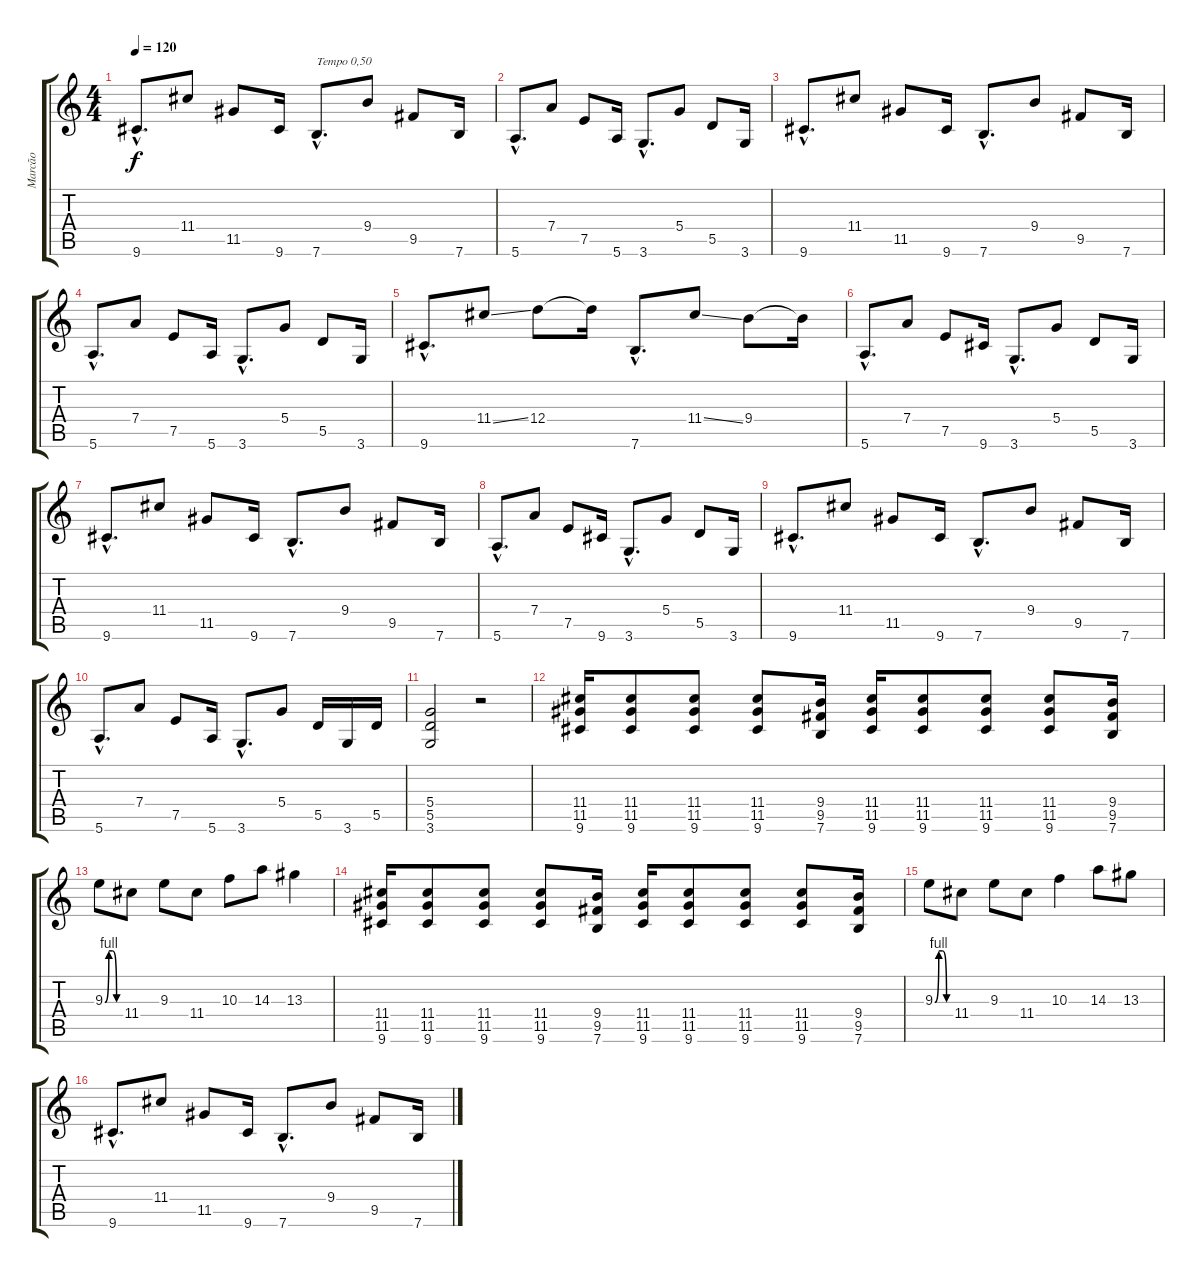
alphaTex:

\track ("Marcão" "Marcão") {instrument overdrivenguitar}
\staff {score tabs}
\tuning (E4 B3 G3 D3 A2 E2) {hide}
\ts (4 4)
\tempo 120
\clef g2
\ks c
9.6{hac}.8{d dy f instrument overdrivenguitar} 11.4.8 11.5.8 9.6.16 7.6{hac}.8{d txt "Tempo 0,50"} 9.4.8 9.5.8 7.6.16 |
5.6{hac}.8{d} 7.4.8 7.5.8 5.6.16 3.6{hac}.8{d} 5.4.8 5.5.8 3.6.16 |
9.6{hac}.8{d} 11.4.8 11.5.8 9.6.16 7.6{hac}.8{d} 9.4.8 9.5.8 7.6.16 |
5.6{hac}.8{d} 7.4.8 7.5.8 5.6.16 3.6{hac}.8{d} 5.4.8 5.5.8 3.6.16 |
9.6{hac}.8{d} 11.4{ss}.8 12.4.8 12.4{t}.16 7.6{hac}.8{d} 11.4{ss}.8 9.4.8 9.4{t}.16 |
5.6{hac}.8{d} 7.4.8 7.5.8 9.6.16 3.6{hac}.8{d} 5.4.8 5.5.8 3.6.16 |
9.6{hac}.8{d} 11.4.8 11.5.8 9.6.16 7.6{hac}.8{d} 9.4.8 9.5.8 7.6.16 |
5.6{hac}.8{d} 7.4.8 7.5.8 9.6.16 3.6{hac}.8{d} 5.4.8 5.5.8 3.6.16 |
9.6{hac}.8{d} 11.4.8 11.5.8 9.6.16 7.6{hac}.8{d} 9.4.8 9.5.8 7.6.16 |
5.6{hac}.8{d} 7.4.8 7.5.8 5.6.16 3.6{hac}.8{d} 5.4.8 5.5.16 3.6.16 5.5.16 |
(5.4 5.5 3.6).2 r.2 |
(11.4 11.5 9.6).16 (11.4 11.5 9.6).8 (11.4 11.5 9.6).8 (11.4 11.5 9.6).8 (9.4 9.5 7.6).16 (11.4 11.5 9.6).16 (11.4 11.5 9.6).8 (11.4 11.5 9.6).8 (11.4 11.5 9.6).8 (9.4 9.5 7.6).16 |
9.3{be (custom 0 0 15 4 30 4 45 0 60 0)}.8 11.4.8 9.3.8 11.4.8 10.3.8 14.3.8 13.3.4 |
(11.4 11.5 9.6).16 (11.4 11.5 9.6).8 (11.4 11.5 9.6).8 (11.4 11.5 9.6).8 (9.4 9.5 7.6).16 (11.4 11.5 9.6).16 (11.4 11.5 9.6).8 (11.4 11.5 9.6).8 (11.4 11.5 9.6).8 (9.4 9.5 7.6).16 |
9.3{be (custom 0 0 15 4 30 4 45 0 60 0)}.8 11.4.8 9.3.8 11.4.8 10.3.4 14.3.8 13.3.8 |
9.6{hac}.8{d} 11.4.8 11.5.8 9.6.16 7.6{hac}.8{d} 9.4.8 9.5.8 7.6.16
